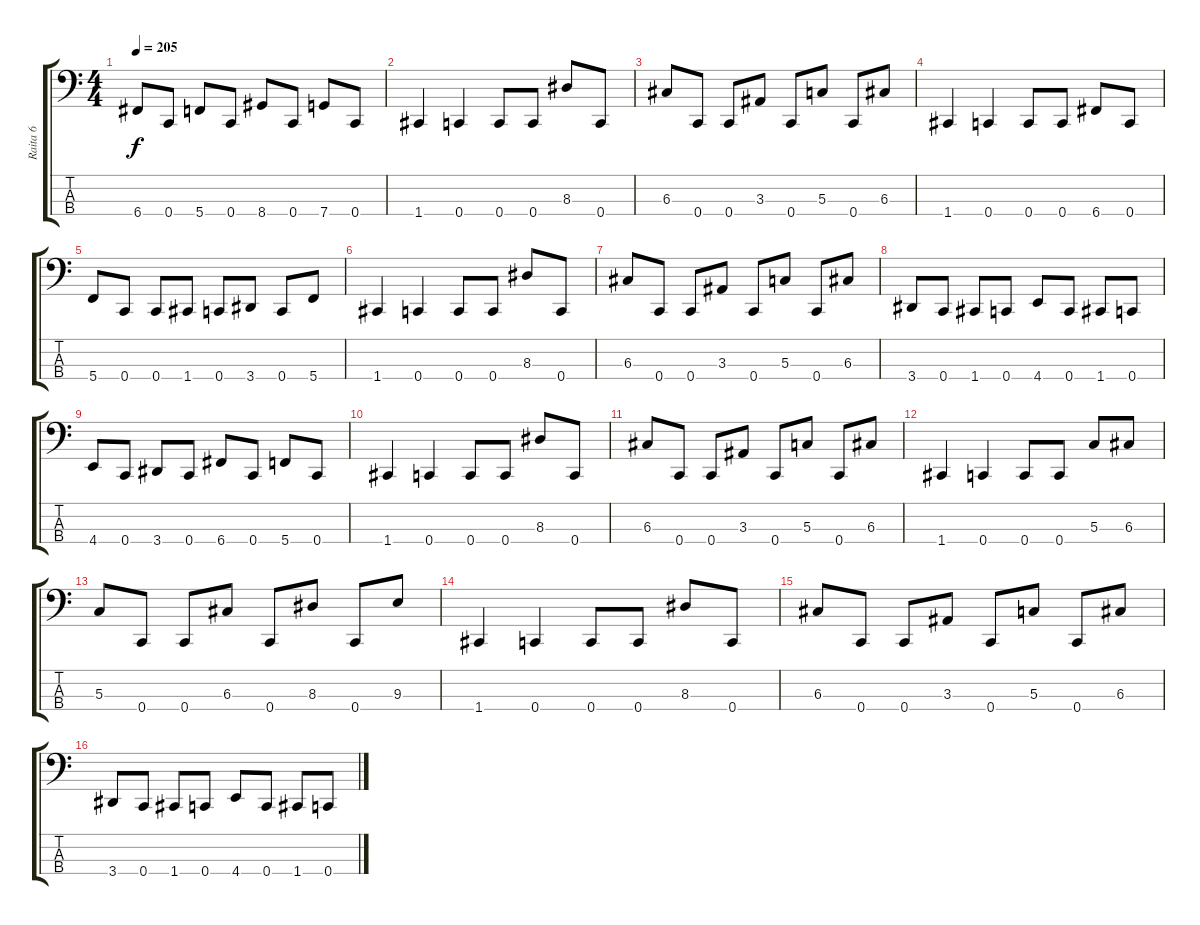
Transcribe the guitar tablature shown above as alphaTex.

\track ("Raita 6" "Raita 6") {instrument electricbasspick}
\staff {score tabs}
\tuning (F2 C2 G1 C1) {hide}
\ts (4 4)
\tempo 205
\clef f4
\ks c
6.4.8{dy f} 0.4.8 5.4.8 0.4.8 8.4.8 0.4.8 7.4.8 0.4.8 |
1.4.4 0.4.4 0.4.8 0.4.8 8.3.8 0.4.8 |
6.3.8 0.4.8 0.4.8 3.3.8 0.4.8 5.3.8 0.4.8 6.3.8 |
1.4.4 0.4.4 0.4.8 0.4.8 6.4.8 0.4.8 |
5.4.8 0.4.8 0.4.8 1.4.8 0.4.8 3.4.8 0.4.8 5.4.8 |
1.4.4 0.4.4 0.4.8 0.4.8 8.3.8 0.4.8 |
6.3.8 0.4.8 0.4.8 3.3.8 0.4.8 5.3.8 0.4.8 6.3.8 |
3.4.8 0.4.8 1.4.8 0.4.8 4.4.8 0.4.8 1.4.8 0.4.8 |
4.4.8 0.4.8 3.4.8 0.4.8 6.4.8 0.4.8 5.4.8 0.4.8 |
1.4.4 0.4.4 0.4.8 0.4.8 8.3.8 0.4.8 |
6.3.8 0.4.8 0.4.8 3.3.8 0.4.8 5.3.8 0.4.8 6.3.8 |
1.4.4 0.4.4 0.4.8 0.4.8 5.3.8 6.3.8 |
5.3.8 0.4.8 0.4.8 6.3.8 0.4.8 8.3.8 0.4.8 9.3.8 |
1.4.4 0.4.4 0.4.8 0.4.8 8.3.8 0.4.8 |
6.3.8 0.4.8 0.4.8 3.3.8 0.4.8 5.3.8 0.4.8 6.3.8 |
3.4.8 0.4.8 1.4.8 0.4.8 4.4.8 0.4.8 1.4.8 0.4.8
